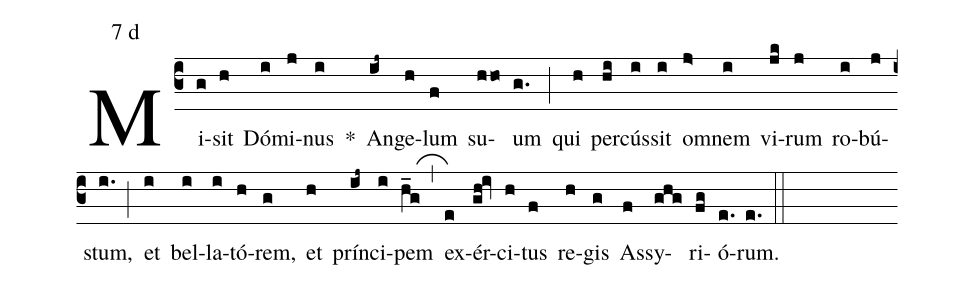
mode:7 d;
%%
(c3) Mi(g)sit(h) Dó(i)mi(j)nus(i) *()  An(ij~)ge(h)lum(f) su(hho)um(g.) (;) qui(h) per(hi)cús(i)sit(i) o(j>)mnem(i) vi(jk)rum(j) ro(i)bú(j)stum,(i.) (;) et(i) bel(i)la(i)tó(h)rem,(g) et(h) prín(ij~)ci(i)pem(h_g) (,_) ex(e)ér(gh@iv)ci(h)tus(f) re(h)gis(g) As(f)sy(ghg)ri(fg)ó(e.)rum.(e.) (::)
